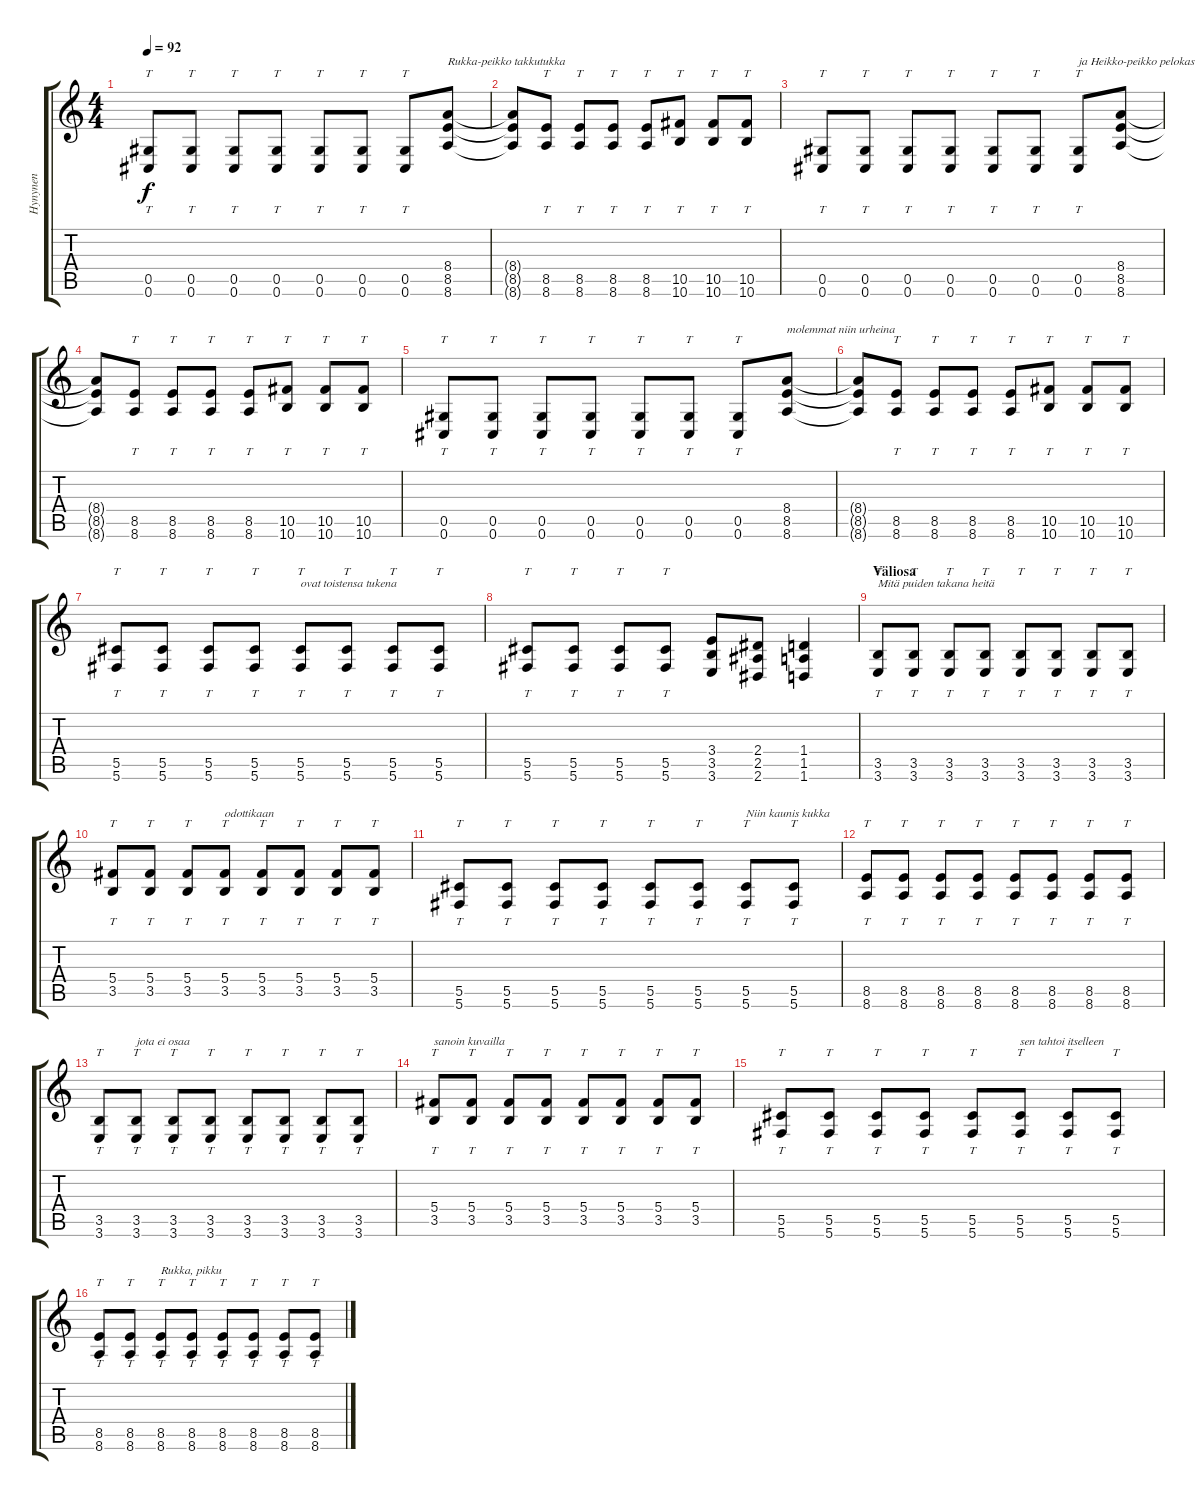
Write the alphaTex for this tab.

\track ("Hynynen" "Hynynen") {instrument distortionguitar}
\staff {score tabs}
\tuning (Eb4 Bb3 Gb3 Db3 Ab2 Db2) {hide}
\ts (4 4)
\tempo 92
\clef g2
\ks c
(0.5 0.6).8{tt dy f} (0.5 0.6).8{tt} (0.5 0.6).8{tt} (0.5 0.6).8{tt} (0.5 0.6).8{tt} (0.5 0.6).8{tt} (0.5 0.6).8{tt} (8.4 8.5 8.6).8{txt "Rukka-peikko takkutukka"} |
(8.4{t} 8.5{t} 8.6{t}).8 (8.5 8.6).8{tt} (8.5 8.6).8{tt} (8.5 8.6).8{tt} (8.5 8.6).8{tt} (10.5 10.6).8{tt} (10.5 10.6).8{tt} (10.5 10.6).8{tt} |
(0.5 0.6).8{tt} (0.5 0.6).8{tt} (0.5 0.6).8{tt} (0.5 0.6).8{tt} (0.5 0.6).8{tt} (0.5 0.6).8{tt} (0.5 0.6).8{tt txt "ja Heikko-peikko pelokas"} (8.4 8.5 8.6).8 |
(8.4{t} 8.5{t} 8.6{t}).8 (8.5 8.6).8{tt} (8.5 8.6).8{tt} (8.5 8.6).8{tt} (8.5 8.6).8{tt} (10.5 10.6).8{tt} (10.5 10.6).8{tt} (10.5 10.6).8{tt} |
(0.5 0.6).8{tt} (0.5 0.6).8{tt} (0.5 0.6).8{tt} (0.5 0.6).8{tt} (0.5 0.6).8{tt} (0.5 0.6).8{tt} (0.5 0.6).8{tt} (8.4 8.5 8.6).8{txt "molemmat niin urheina"} |
(8.4{t} 8.5{t} 8.6{t}).8 (8.5 8.6).8{tt} (8.5 8.6).8{tt} (8.5 8.6).8{tt} (8.5 8.6).8{tt} (10.5 10.6).8{tt} (10.5 10.6).8{tt} (10.5 10.6).8{tt} |
(5.5 5.6).8{tt} (5.5 5.6).8{tt} (5.5 5.6).8{tt} (5.5 5.6).8{tt} (5.5 5.6).8{tt txt "ovat toistensa tukena"} (5.5 5.6).8{tt} (5.5 5.6).8{tt} (5.5 5.6).8{tt} |
(5.5 5.6).8{tt} (5.5 5.6).8{tt} (5.5 5.6).8{tt} (5.5 5.6).8{tt} (3.4 3.5 3.6).8 (2.4 2.5 2.6).8 (1.4 1.5 1.6).4 |
\section ("" "Väliosa")
(3.5 3.6).8{tt txt "Mitä puiden takana heitä"} (3.5 3.6).8{tt} (3.5 3.6).8{tt} (3.5 3.6).8{tt} (3.5 3.6).8{tt} (3.5 3.6).8{tt} (3.5 3.6).8{tt} (3.5 3.6).8{tt} |
(5.4 3.5).8{tt} (5.4 3.5).8{tt} (5.4 3.5).8{tt} (5.4 3.5).8{tt txt "odottikaan"} (5.4 3.5).8{tt} (5.4 3.5).8{tt} (5.4 3.5).8{tt} (5.4 3.5).8{tt} |
(5.5 5.6).8{tt} (5.5 5.6).8{tt} (5.5 5.6).8{tt} (5.5 5.6).8{tt} (5.5 5.6).8{tt} (5.5 5.6).8{tt} (5.5 5.6).8{tt txt "Niin kaunis kukka"} (5.5 5.6).8{tt} |
(8.5 8.6).8{tt} (8.5 8.6).8{tt} (8.5 8.6).8{tt} (8.5 8.6).8{tt} (8.5 8.6).8{tt} (8.5 8.6).8{tt} (8.5 8.6).8{tt} (8.5 8.6).8{tt} |
(3.5 3.6).8{tt} (3.5 3.6).8{tt txt "jota ei osaa"} (3.5 3.6).8{tt} (3.5 3.6).8{tt} (3.5 3.6).8{tt} (3.5 3.6).8{tt} (3.5 3.6).8{tt} (3.5 3.6).8{tt} |
(5.4 3.5).8{tt txt "sanoin kuvailla"} (5.4 3.5).8{tt} (5.4 3.5).8{tt} (5.4 3.5).8{tt} (5.4 3.5).8{tt} (5.4 3.5).8{tt} (5.4 3.5).8{tt} (5.4 3.5).8{tt} |
(5.5 5.6).8{tt} (5.5 5.6).8{tt} (5.5 5.6).8{tt} (5.5 5.6).8{tt} (5.5 5.6).8{tt} (5.5 5.6).8{tt txt "sen tahtoi itselleen"} (5.5 5.6).8{tt} (5.5 5.6).8{tt} |
(8.5 8.6).8{tt} (8.5 8.6).8{tt} (8.5 8.6).8{tt txt "Rukka, pikku"} (8.5 8.6).8{tt} (8.5 8.6).8{tt} (8.5 8.6).8{tt} (8.5 8.6).8{tt} (8.5 8.6).8{tt}
